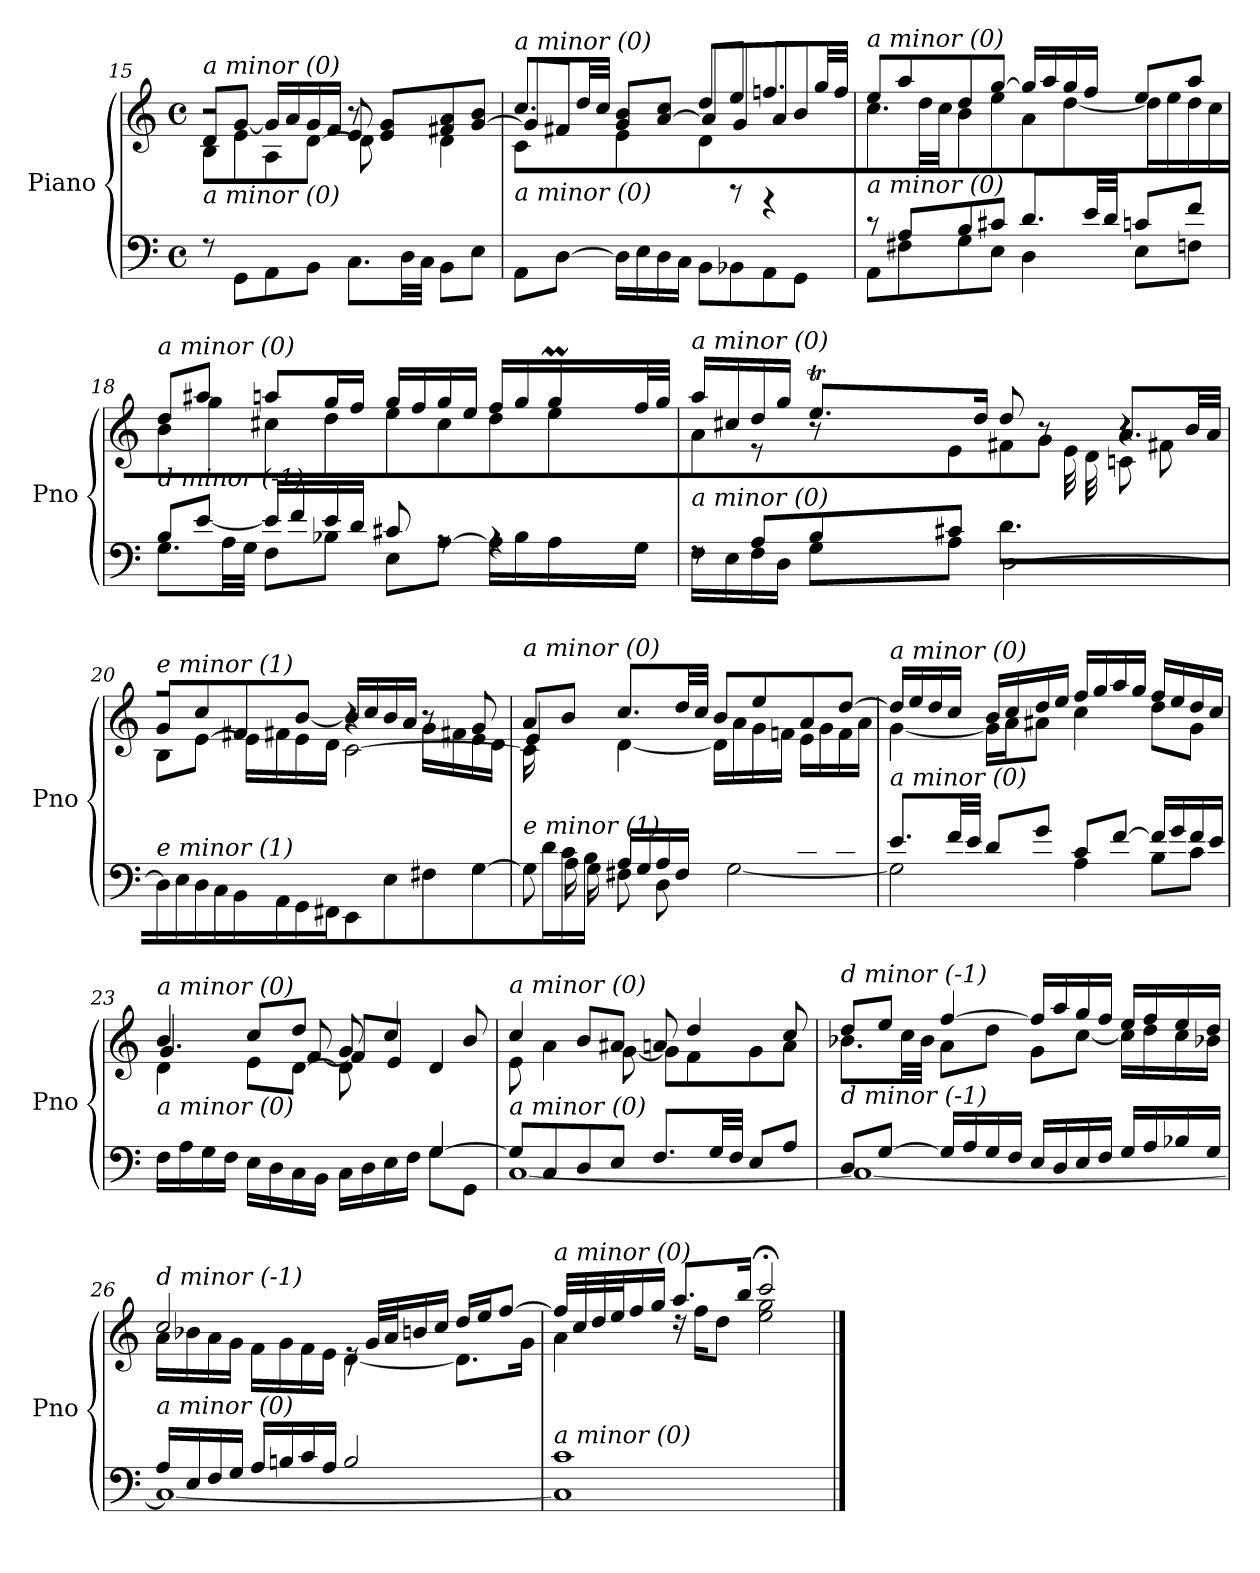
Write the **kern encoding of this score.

**kern	**kern
*part1	*part1
*staff2	*staff1
*I"Piano	*
*I'Pno	*
*clefF4	*clefG2
*k[]	*k[]
*M4/4	*M4/4
*met(c)	*met(c)
=15	=15
*^	*^
*	*^	*	*^
!	!	!	!LO:TX:i:t=a minor (0)	!	!
!LO:TX:i:t=a minor (0)	!	!	!	!	!
2ryy	2ryy	8rF	2r	8d/L	8B\L
.	.	8GG\L	.	[8g/J	8e\
.	.	8AA\	.	16g/LL]	8A\
.	.	.	.	16a/	.
.	.	8BB\J	.	16g/	[8d\J
.	.	.	.	16f/JJ	.
8ryy	8ryy	8.C\L	8r	8e/	8d\L]
4.ryy	8G/J	.	8e/ 8g/L	4.ryy	8ryy
.	.	32D\LL	.	.	.
.	.	32C\JJJ	.	.	.
.	4ryy	8BB\L	8f#X/ 8a/	.	4d\
.	.	8E\J	[8g/ 8b/J	.	.
!!LO:PB:g=z	!!	!!
=16	=16	=16	=16	=16	=16
!	!	!	!LO:TX:i:t=a minor (0)	!	!
!LO:TX:i:t=a minor (0)	!	!	!	!	!
4ryy	8ryy	8AA\L	8.cc/L	8g/L]	8c\L
.	8A/J	[8D\J	.	8f#X/J	8ryy
.	.	.	32dd/LL	.	.
.	.	.	32cc/JJJ	.	.
4ryy	4.ryy	16D\LL]	8g/ 8b/L	4ryy	4e\
.	.	16E\	.	.	.
.	.	16D\	[8a/ 8cc/J	.	.
.	.	16C\JJ	.	.	.
2ryy	.	8BB\L	8dd/L	8a/L]	8d\
.	8rb	8BB-Xi\	8ee/J	8g/	4.ryy
.	4rg	8AA\	8.ffn/L	8a/	.
.	.	8GG\J	.	8b/J	.
.	.	.	32gg/LL	.	.
.	.	.	32ff/JJJ	.	.
*	*v	*v	*	*	*
*	*	*	*v	*v
=17	=17	=17	=17
!	!	!LO:TX:i:t=a minor (0)	!
!LO:TX:i:t=a minor (0)	!	!	!
8r	8AA\L	8ee/L	8.cc\L
8A/L	8F#X\	8aa/	.
.	.	.	32dd\LL
.	.	.	32cc\JJJ
8B/	8G\	8dd/	8b\L
8c#X/J	8E\J	[8gg/J	8ee\J
8.d/L	4D\	16gg/LL]	8a\L
.	.	16aa/	.
.	.	16gg/	[8dd\J
32e/LL	.	16ff/JJ	.
32d/JJJ	.	.	.
8cn/L	8E\L	8ee/L	16dd\LL]
.	.	.	16ee\
8f/J	8Fn\J	8aa/J	16dd\
.	.	.	16cc\JJ
=18	=18	=18	=18
*	*^	*	*^
!	!	!	!LO:TX:i:t=a minor (0)	!	!
!LO:TX:i:t=d minor (-1)	!	!	!	!	!
2..ryy	8B/L	8.G\L	8dd/L	8b\L	2..ryy
.	[8e/J	.	8aa#Xj/J	8gg\	.
.	.	32A\LL	.	.	.
.	.	32G\JJJ	.	.	.
.	16e/LL]	8F\L	8aa/L	8cc#X\	.
.	16f/	.	.	.	.
.	16e/	8B-X\J	16gg/L	8dd\J	.
.	16d/JJ	.	16ff/JJ	.	.
.	8c#X/	8E\L	16gg/LL	8ee\L	.
.	.	.	16ff/	.	.
.	8rA	[8A\J	16gg/	8cc#\	.
.	.	.	16ee/JJ	.	.
.	4rA	16A\LL]	16ff/LL	8dd\	.
.	.	16B-\	16gg/	.	.
16ryy	.	16A\	16ggM/	8ee\J	64aa!yy
.	.	.	.	.	64gg!yy
.	.	.	.	.	64aa!yy
.	.	.	.	.	64gg!yy
16ryy	.	16G\JJ	32ff/L	.	16ryy
.	.	.	32gg/JJJ	.	.
!!LO:LB:g=z
=19	=19	=19	=19	=19	=19
*	*	*	*	*	*^
!	!	!	!LO:TX:i:t=a minor (0)	!	!	!
!LO:TX:i:t=a minor (0)	!	!	!	!	!	!
4ryy	8rF	16F\LL	16aa/LL	8a\	4ryy	2ryy
.	.	16E\	16cc#X/	.	.	.
.	8A/L	16F\	16dd/	8r	.	.
.	.	16D\JJ	16gg/JJ	.	.	.
8.ryy	8B/	8G\L	8.eet/L	8r	64ff!yy	.
.	.	.	.	.	64ee!yy	.
.	.	.	.	.	64ff!yy	.
.	.	.	.	.	64ee!yy	.
.	.	.	.	.	64ff!yy	.
.	.	.	.	.	16..ee!yy	.
.	8c#X/J	8A\J	.	8e\	.	.
2ryy	.	.	16dd/Jk	.	2ryy	.
.	8.d/L	[2D\	8dd/	8f#X\L	.	8.ryy
.	.	.	8r	8g\J	.	.
.	4ryy	.	.	.	.	32e\LL
.	.	.	.	.	.	32d\JJJ
.	.	.	4r	8.a/L	.	8cn\L
.	.	.	.	.	.	8f#X\J
16ryy	16ryy	.	.	32b/LL	16ryy	.
.	.	.	.	32a/JJJ	.	.
*v	*v	*v	*	*	*	*
*	*	*	*v	*v
=20	=20	=20	=20
!	!LO:TX:i:t=e minor (1)	!	!
!LO:TX:i:t=e minor (1)	!	!	!
16D\LL]	2rff	8g/L	8B\L
16E\	.	.	.
16D\	.	8cc/	[8e\J
16C\JJ	.	.	.
16BB\LL	.	8f#X/	16e\LL]
16AA\	.	.	16f#X\
16GG\	.	[8b/J	16e\
16FF#X\JJ	.	.	16d\JJ
8EE\L	4r	16b/LL]	[2c\
.	.	16cc/	.
8E\	.	16b/	.
.	.	16a/JJ	.
8F#X\	8r	16g\LL	.
.	.	16f#X\	.
[8G\J	8g/	16e\	.
.	.	16d\JJ	.
=21	=21	=21	=21
*^	*	*	*
!	!	!LO:TX:i:t=a minor (0)	!	!
!LO:TX:i:t=e minor (1)	!	!	!	!
16ryy	8G\L]	8a/L	4e/	16c\LL]
16d/	.	.	.	2...ryy
16c/	16A\L	8b/J	.	.
16B/JJ	16G\JJ	.	.	.
16A/LL	8F#X\L	8.cc/L	[4d\	.
16G/	.	.	.	.
16A/	8D\J	.	.	.
16F#/JJ	.	32dd/LL	.	.
.	.	32cc/JJJ	.	.
8G/Lyy	[2G\	8b/L	16d\LL]	.
.	.	.	16a\	.
8B/	.	8ee/	16g\	.
.	.	.	16fn\JJ	.
8c/	.	8a/	16e\LL	.
.	.	.	16g\	.
8d/J	.	[8dd/J	16f\	.
.	.	.	16a\JJ	.
*	*	*	*v	*v
!!LO:LB:g=z
=22	=22	=22	=22
!	!	!LO:TX:i:t=a minor (0)	!
!LO:TX:i:t=a minor (0)	!	!	!
8.e/L	2G\]	16dd/LL]	[4g\
.	.	16ee/	.
.	.	16dd/	.
32f/LL	.	16cc/JJ	.
32e/JJJ	.	.	.
8d/L	.	16b/LL	16g\LL]
.	.	16cc/	16a\J
8g/J	.	16dd/	8a#Xj\J
.	.	16ee/JJ	.
8c/L	4A\	16ff/LL	4cc\
.	.	16gg/	.
[8f/J	.	16aa/	.
.	.	16gg/JJ	.
16f/LL]	8B\L	16ff/LL	8dd\L
16g/	.	16ee/	.
16f/	8c\J	16dd/	8g\J
16e/JJ	.	16cc/JJ	.
=23	=23	=23	=23
*	*	*	*^
!	!	!LO:TX:i:t=a minor (0)	!	!
!LO:TX:i:t=a minor (0)	!	!	!	!
2ryy	16F\LL	4b/	4.g/	4d\
.	16A\	.	.	.
.	16G\	.	.	.
.	16F\JJ	.	.	.
.	16E\LL	8cc/L	.	8e\L
.	16D\	.	.	.
.	16C\	8dd/J	[8f/	[8d\J
.	16BB\JJ	.	.	.
8ryy	16C\LL	8g/	8f/L]	8d\L]
.	16D\	.	.	.
8G/J	16E\	4cc/	8e/J	4.ryy
.	16F\JJ	.	.	.
[4G/	8G\L	.	4d/	.
.	8GG\J	8b/	.	.
*	*	*	*v	*v
=24	=24	=24	=24
!	!	!LO:TX:i:t=a minor (0)	!
!LO:TX:i:t=a minor (0)	!	!	!
8G/L]	[1C	4cc/	8e\
8C/	.	.	4a\
8D/	.	8b/L	.
8E/J	.	8a#Xj/J	[8g\
8.F/L	.	8a/	8g\L]
.	.	4dd/	8f\
32G/LL	.	.	.
32F/JJJ	.	.	.
8E/L	.	.	8g\
8A/J	.	8cc/	8a\J
!!LO:LB:g=z	!!
=25	=25	=25	=25
!	!	!LO:TX:i:t=d minor (-1)	!
!LO:TX:i:t=d minor (-1)	!	!	!
8D/L	1C_	8dd/L	8.b-X\L
[8G/J	.	8ee/J	.
.	.	.	32cc\LL
.	.	.	32b-\JJJ
16G/LL]	.	[4ff/	8a\L
16A/	.	.	.
16G/	.	.	8dd\J
16F/JJ	.	.	.
16E/LL	.	16ff/LL]	8g\L
16D/	.	16aa/	.
16E/	.	16gg/	[8cc\J
16F/JJ	.	16ff/JJ	.
16G/LL	.	16ee/LL	16cc\LL]
16A/	.	16ff/	16dd\
16B-X/	.	16ee/	16cc\
16G/JJ	.	16dd/JJ	16b-X\JJ
=26	=26	=26	=26
!	!	!LO:TX:i:t=d minor (-1)	!
!LO:TX:i:t=a minor (0)	!	!	!
16A/LL	1C_	2cc/	16a\LL
16E/	.	.	16b-X\
16F/	.	.	16a\
16G/JJ	.	.	16g\JJ
16A/LL	.	.	16f\LL
16Bn/	.	.	16g\
16c/	.	.	16f\
16A/JJ	.	.	16e\JJ
2B/	.	16re	[4d\
.	.	32g/LLL	.
.	.	32a/J	.
.	.	16bn/	.
.	.	16cc/JJ	.
.	.	16dd/LL	8.d\L]
.	.	16ee/J	.
.	.	[8ff/J	.
.	.	.	16g\Jk
=27	=27	=27	=27
!	!	!LO:TX:i:t=a minor (0)	!
!LO:TX:i:t=a minor (0)	!	!	!
1c	1C]	32ff/LLL]	4a\
.	.	32cc/	.
.	.	32dd/	.
.	.	32ee/J	.
.	.	16ff/	.
.	.	16gg/JJ	.
.	.	8.aa/L	16rdd
.	.	.	16ff\KL
.	.	.	8dd\J
.	.	16bb/Jk	.
.	.	2ccc;</	2ee\ 2gg\
*v	*v	*	*
*	*v	*v
==	==
*-	*-
